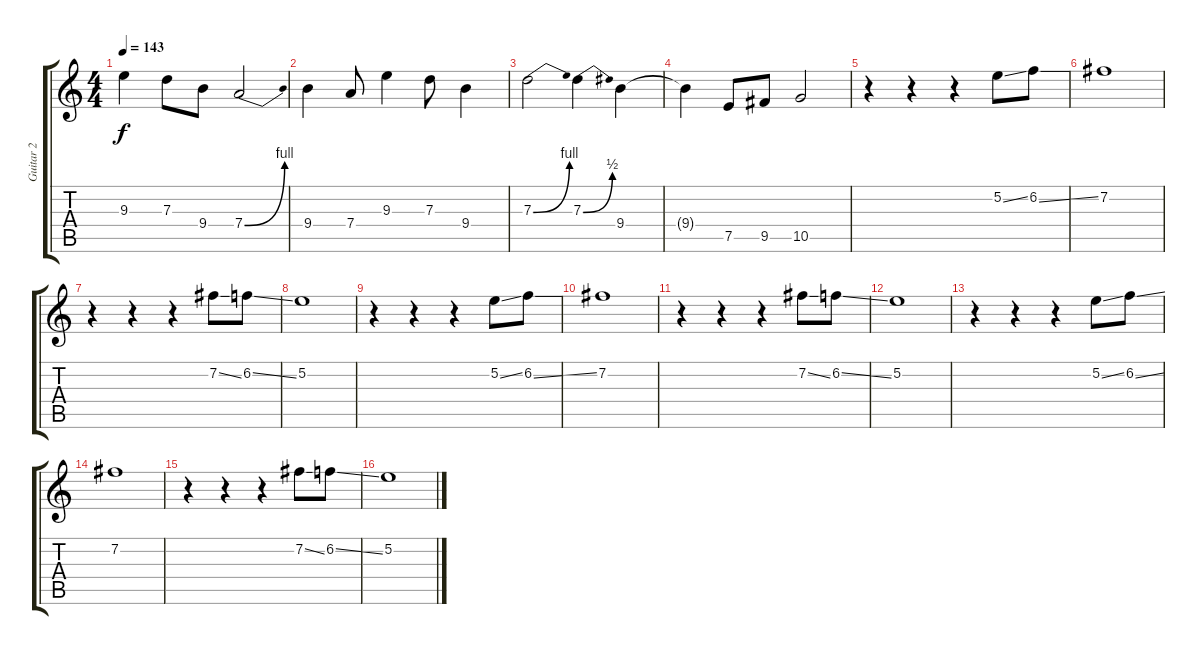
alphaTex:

\track ("Guitar 2" "Guitar 2") {instrument electricguitarjazz}
\staff {score tabs}
\tuning (E4 B3 G3 D3 A2 E2) {hide}
\ts (4 4)
\tempo 143
\clef g2
\ks c
9.3.4{dy f} 7.3.8 9.4.8 7.4{be (bend 0 0 60 4)}.2 |
9.4.4 7.4.8 9.3.4 7.3.8 9.4.4 |
7.3{be (bend 0 0 60 4)}.2 7.3{be (bend 0 0 60 2)}.4 9.4.4 |
9.4{t}.4 7.5.8 9.5.8 10.5.2 |
r.4 r.4 r.4 5.2{ss}.8 6.2{ss}.8 |
7.2.1 |
r.4 r.4 r.4 7.2{ss}.8 6.2{ss}.8 |
5.2.1 |
r.4 r.4 r.4 5.2{ss}.8 6.2{ss}.8 |
7.2.1 |
r.4 r.4 r.4 7.2{ss}.8 6.2{ss}.8 |
5.2.1 |
r.4 r.4 r.4 5.2{ss}.8 6.2{ss}.8 |
7.2.1 |
r.4 r.4 r.4 7.2{ss}.8 6.2{ss}.8 |
5.2.1
